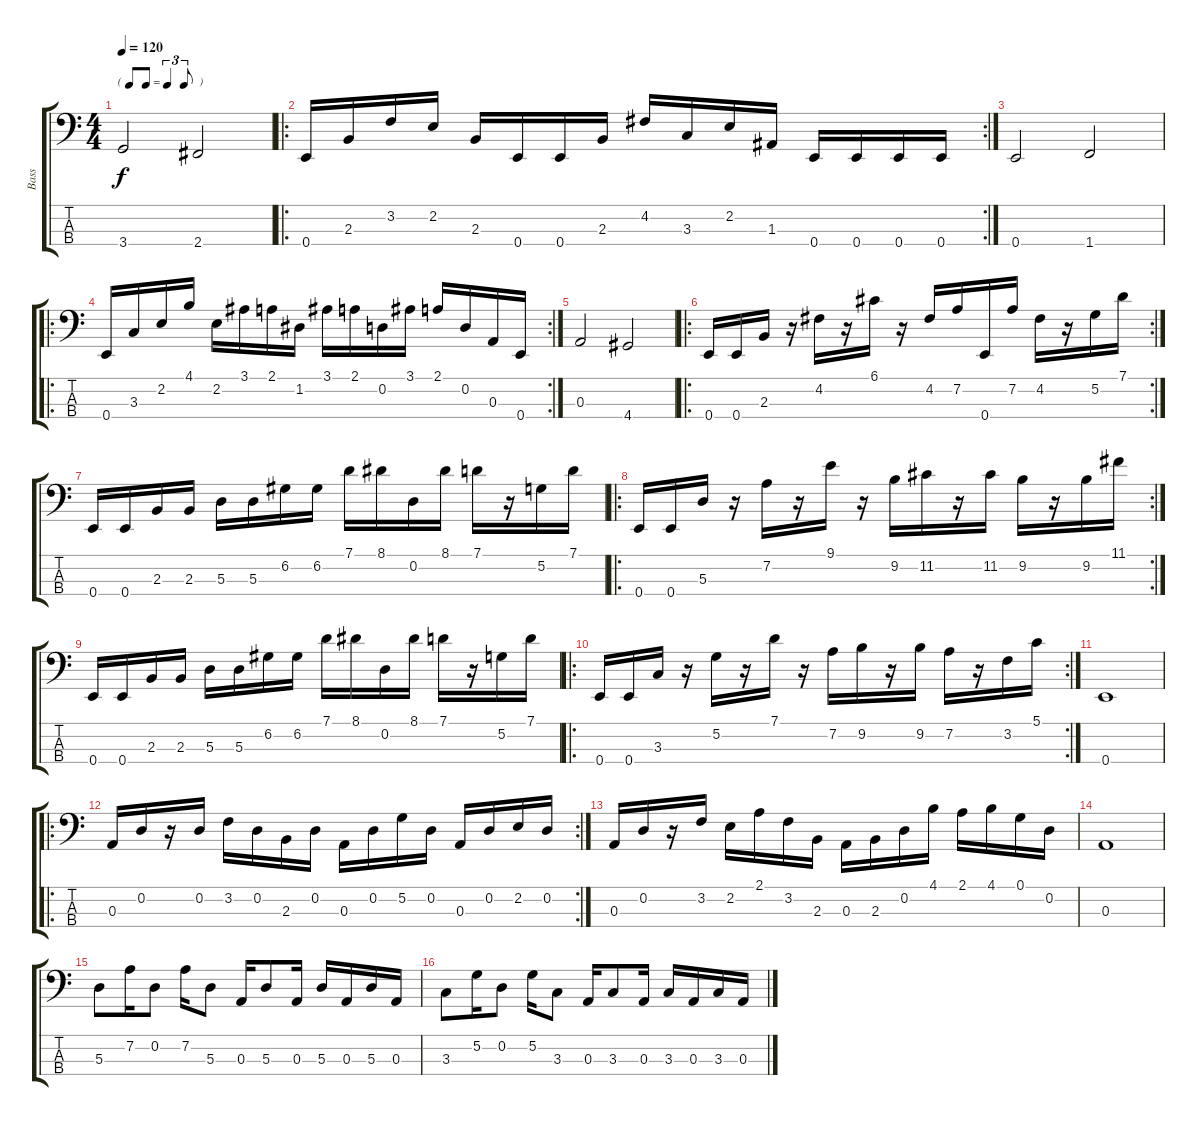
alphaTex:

\track ("Bass" "Bass") {instrument electricbassfinger}
\staff {score tabs}
\tuning (G2 D2 A1 E1) {hide}
\ts (4 4)
\tf triplet8th
\tempo 120
\clef f4
\ks c
3.4.2{dy f instrument electricbassfinger} 2.4.2 |
\ro
\rc 2
0.4.16 2.3.16 3.2.16 2.2.16 2.3.16 0.4.16 0.4.16 2.3.16 4.2.16 3.3.16 2.2.16 1.3.16 0.4.16 0.4.16 0.4.16 0.4.16 |
0.4.2 1.4.2 |
\ro
\rc 2
0.4.16 3.3.16 2.2.16 4.1.16 2.2.16 3.1.16 2.1.16 1.2.16 3.1.16 2.1.16 0.2.16 3.1.16 2.1.16 0.2.16 0.3.16 0.4.16 |
0.3.2 4.4.2 |
\ro
\rc 2
0.4.16 0.4.16 2.3.16 r.16 4.2.16 r.16 6.1.16 r.16 4.2.16 7.2.16 0.4.16 7.2.16 4.2.16 r.16 5.2.16 7.1.16 |
0.4.16 0.4.16 2.3.16 2.3.16 5.3.16 5.3.16 6.2.16 6.2.16 7.1.16 8.1.16 0.2.16 8.1.16 7.1.16 r.16 5.2.16 7.1.16 |
\ro
\rc 2
0.4.16 0.4.16 5.3.16 r.16 7.2.16 r.16 9.1.16 r.16 9.2.16 11.2.16 r.16 11.2.16 9.2.16 r.16 9.2.16 11.1.16 |
0.4.16 0.4.16 2.3.16 2.3.16 5.3.16 5.3.16 6.2.16 6.2.16 7.1.16 8.1.16 0.2.16 8.1.16 7.1.16 r.16 5.2.16 7.1.16 |
\ro
\rc 2
0.4.16 0.4.16 3.3.16 r.16 5.2.16 r.16 7.1.16 r.16 7.2.16 9.2.16 r.16 9.2.16 7.2.16 r.16 3.2.16 5.1.16 |
0.4.1 |
\ro
\rc 2
0.3.16 0.2.16 r.16 0.2.16 3.2.16 0.2.16 2.3.16 0.2.16 0.3.16 0.2.16 5.2.16 0.2.16 0.3.16 0.2.16 2.2.16 0.2.16 |
0.3.16 0.2.16 r.16 3.2.16 2.2.16 2.1.16 3.2.16 2.3.16 0.3.16 2.3.16 0.2.16 4.1.16 2.1.16 4.1.16 0.1.16 0.2.16 |
0.3.1 |
5.3.8 7.2.16 0.2.8 7.2.16 5.3.8 0.3.16 5.3.8 0.3.16 5.3.16 0.3.16 5.3.16 0.3.16 |
3.3.8 5.2.16 0.2.8 5.2.16 3.3.8 0.3.16 3.3.8 0.3.16 3.3.16 0.3.16 3.3.16 0.3.16
